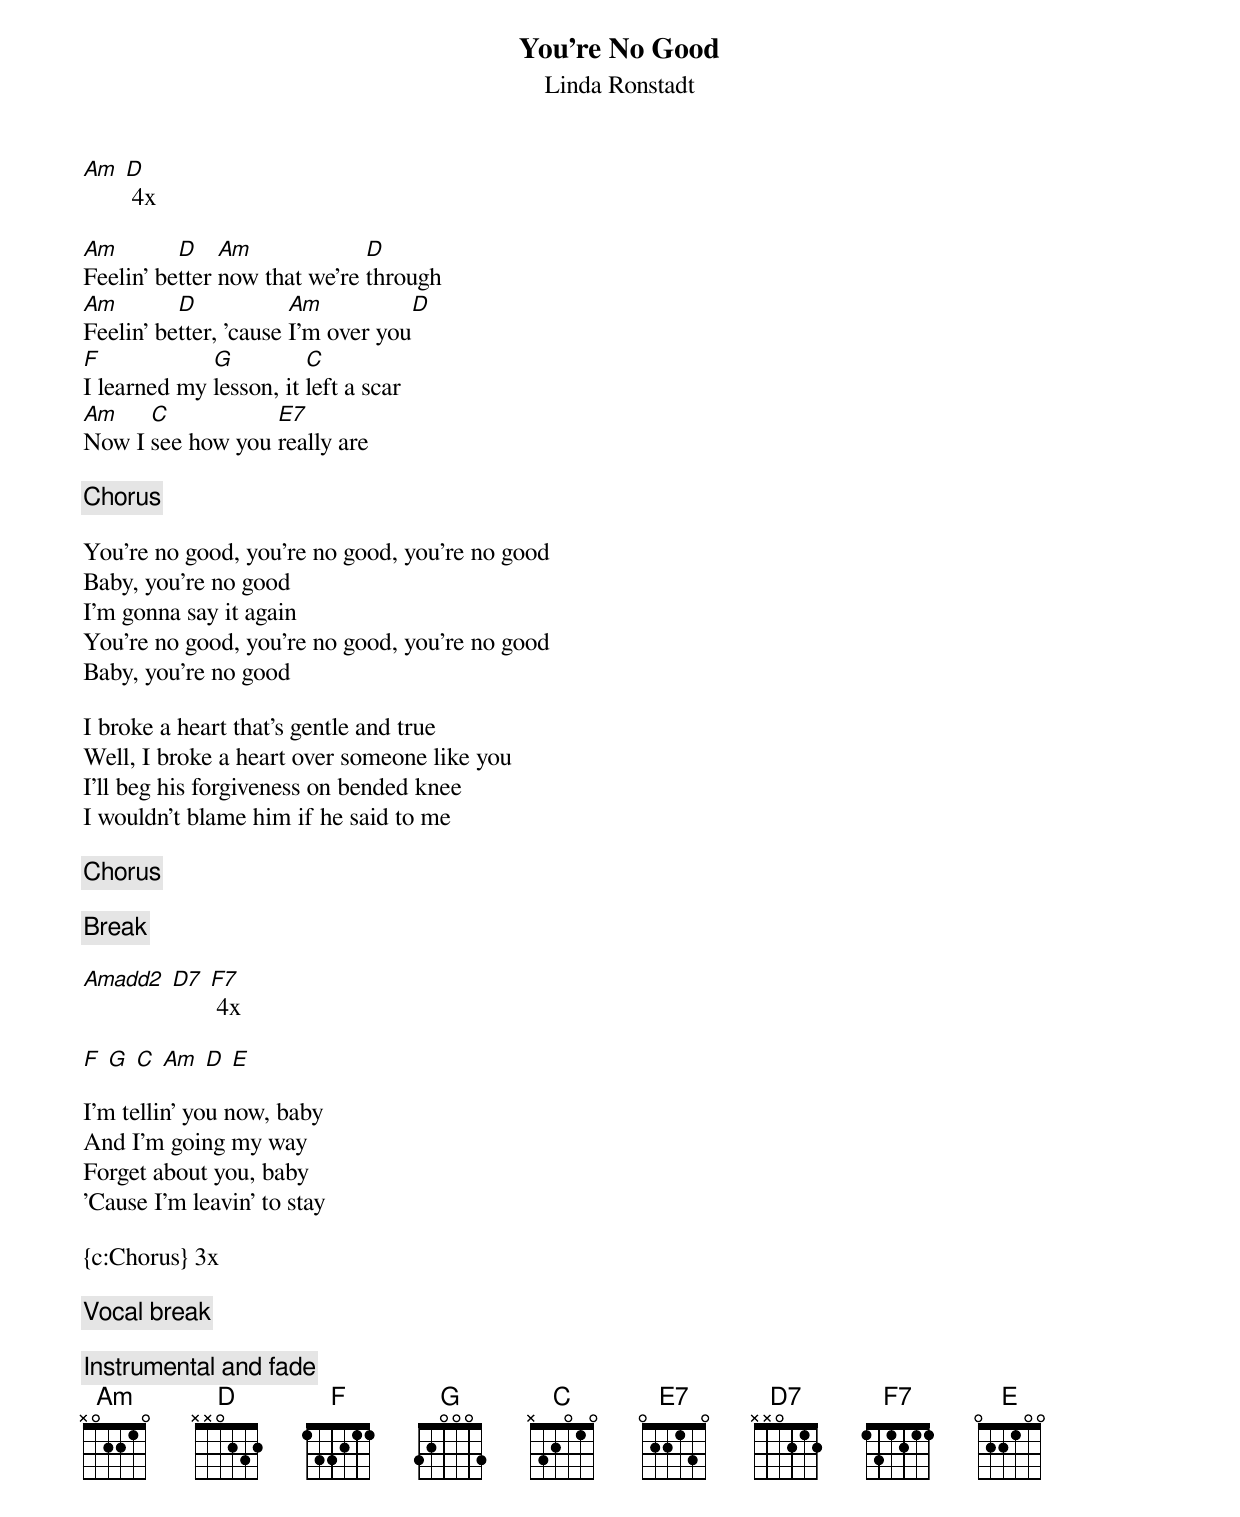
{title:You're No Good}
{subtitle:Linda Ronstadt}
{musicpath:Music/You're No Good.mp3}
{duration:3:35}
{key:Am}

[Am] [D] 4x

[Am]Feelin' be[D]tter [Am]now that we're [D]through
[Am]Feelin' be[D]tter, 'cause [Am]I'm over you[D]
[F]I learned my [G]lesson, it [C]left a scar
[Am]Now I [C]see how you [E7]really are

{c:Chorus}

You're no good, you're no good, you're no good
Baby, you're no good
I'm gonna say it again
You're no good, you're no good, you're no good
Baby, you're no good

I broke a heart that's gentle and true
Well, I broke a heart over someone like you
I'll beg his forgiveness on bended knee
I wouldn't blame him if he said to me

{c:Chorus}

{c:Break}

[Amadd2] [D7] [F7] 4x

[F] [G] [C] [Am] [D] [E]

I'm tellin' you now, baby
And I'm going my way
Forget about you, baby
'Cause I'm leavin' to stay

{c:Chorus} 3x

{c:Vocal break}

{c:Instrumental and fade}
